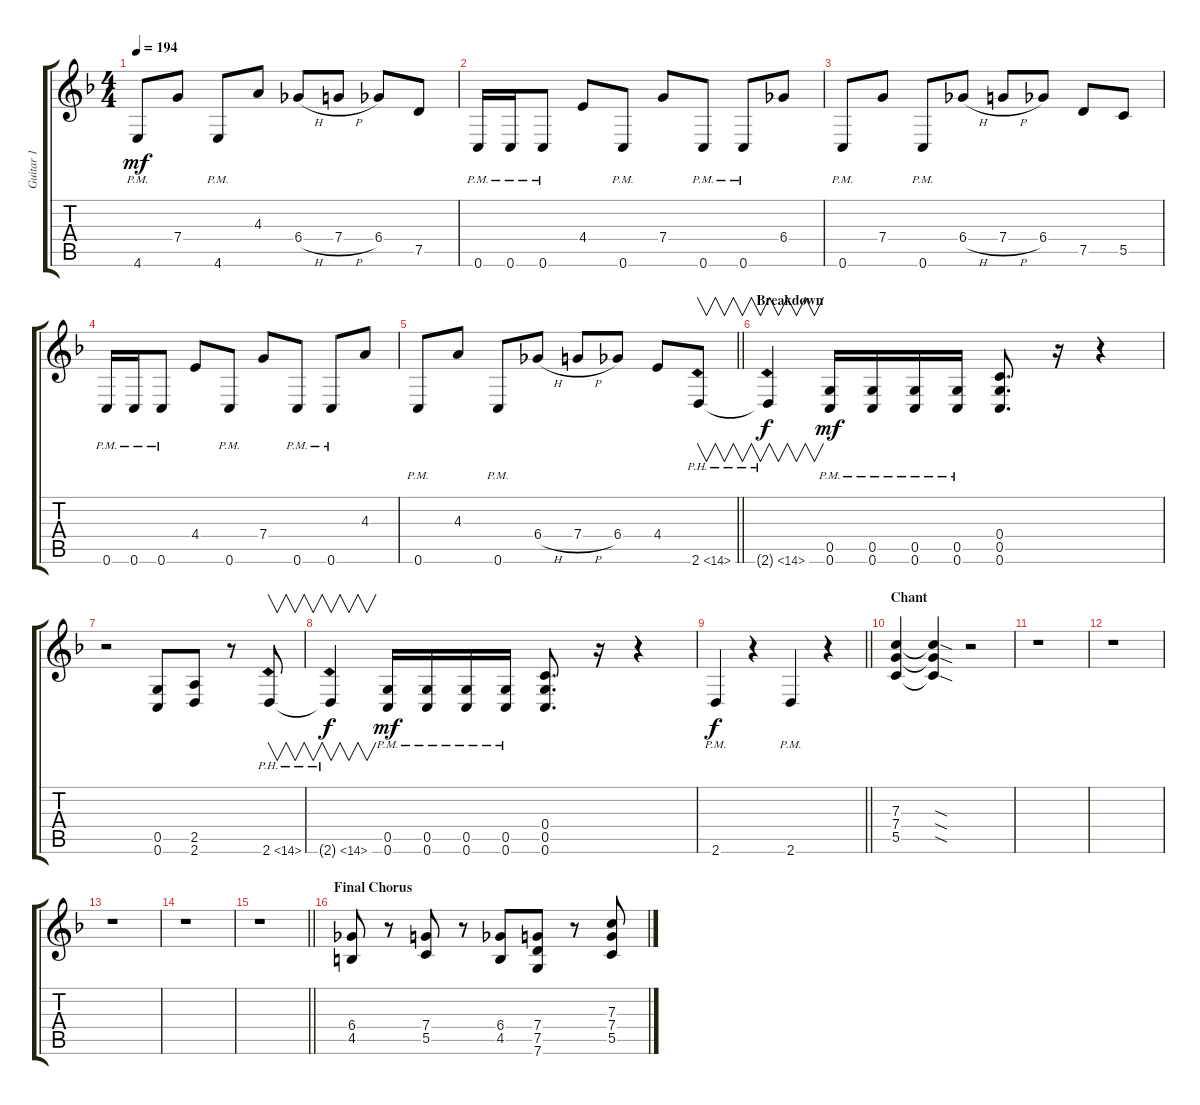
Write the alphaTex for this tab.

\track ("Guitar 1" "Guitar 1") {instrument distortionguitar}
\staff {score tabs}
\tuning (D4 A3 F3 C3 G2 C2) {hide}
\ts (4 4)
\tempo 194
\clef g2
\ks f
4.6{pm}.8{dy mf} 7.4.8 4.6{pm}.8 4.3.8 6.4{h}.8 7.4{h}.8 6.4.8 7.5.8 |
0.6{pm}.16 0.6{pm}.16 0.6{pm}.8 4.4.8 0.6{pm}.8 7.4.8 0.6{pm}.8 0.6{pm}.8 6.4.8 |
0.6{pm}.8 7.4.8 0.6{pm}.8 6.4{h}.8 7.4{h}.8 6.4.8 7.5.8 5.5.8 |
0.6{pm}.16 0.6{pm}.16 0.6{pm}.8 4.4.8 0.6{pm}.8 7.4.8 0.6{pm}.8 0.6{pm}.8 4.3.8 |
\barLineRight lightlight
0.6{pm}.8 4.3.8 0.6{pm}.8 6.4{h}.8 7.4{h}.8 6.4.8 4.4.8 2.6{ph 12}.8{v} |
\section ("" "Breakdown")
2.6{ph 12 t}.4{v dy f} (0.5{pm} 0.6{pm}).16{dy mf} (0.5{pm} 0.6{pm}).16 (0.5{pm} 0.6{pm}).16 (0.5{pm} 0.6{pm}).16 (0.4 0.5 0.6).8{d} r.16 r.4 |
r.2 (0.5 0.6).8 (2.5 2.6).8 r.8 2.6{ph 12}.8{v} |
2.6{ph 12 t}.4{v dy f} (0.5{pm} 0.6{pm}).16{dy mf} (0.5{pm} 0.6{pm}).16 (0.5{pm} 0.6{pm}).16 (0.5{pm} 0.6{pm}).16 (0.4 0.5 0.6).8{d} r.16 r.4 |
\barLineRight lightlight
2.6{pm}.4{dy f} r.4 2.6{pm}.4 r.4 |
\section ("" "Chant")
(7.3 7.4 5.5).4 (7.3{sod t} 7.4{sod t} 5.5{sod t}).4 r.2 |
r.1 |
r.1 |
r.1 |
r.1 |
\barLineRight lightlight
r.1 |
\section ("" "Final Chorus")
(6.4 4.5).8 r.8 (7.4 5.5).8 r.8 (6.4 4.5).8 (7.4 7.5 7.6).8 r.8 (7.3 7.4 5.5).8
